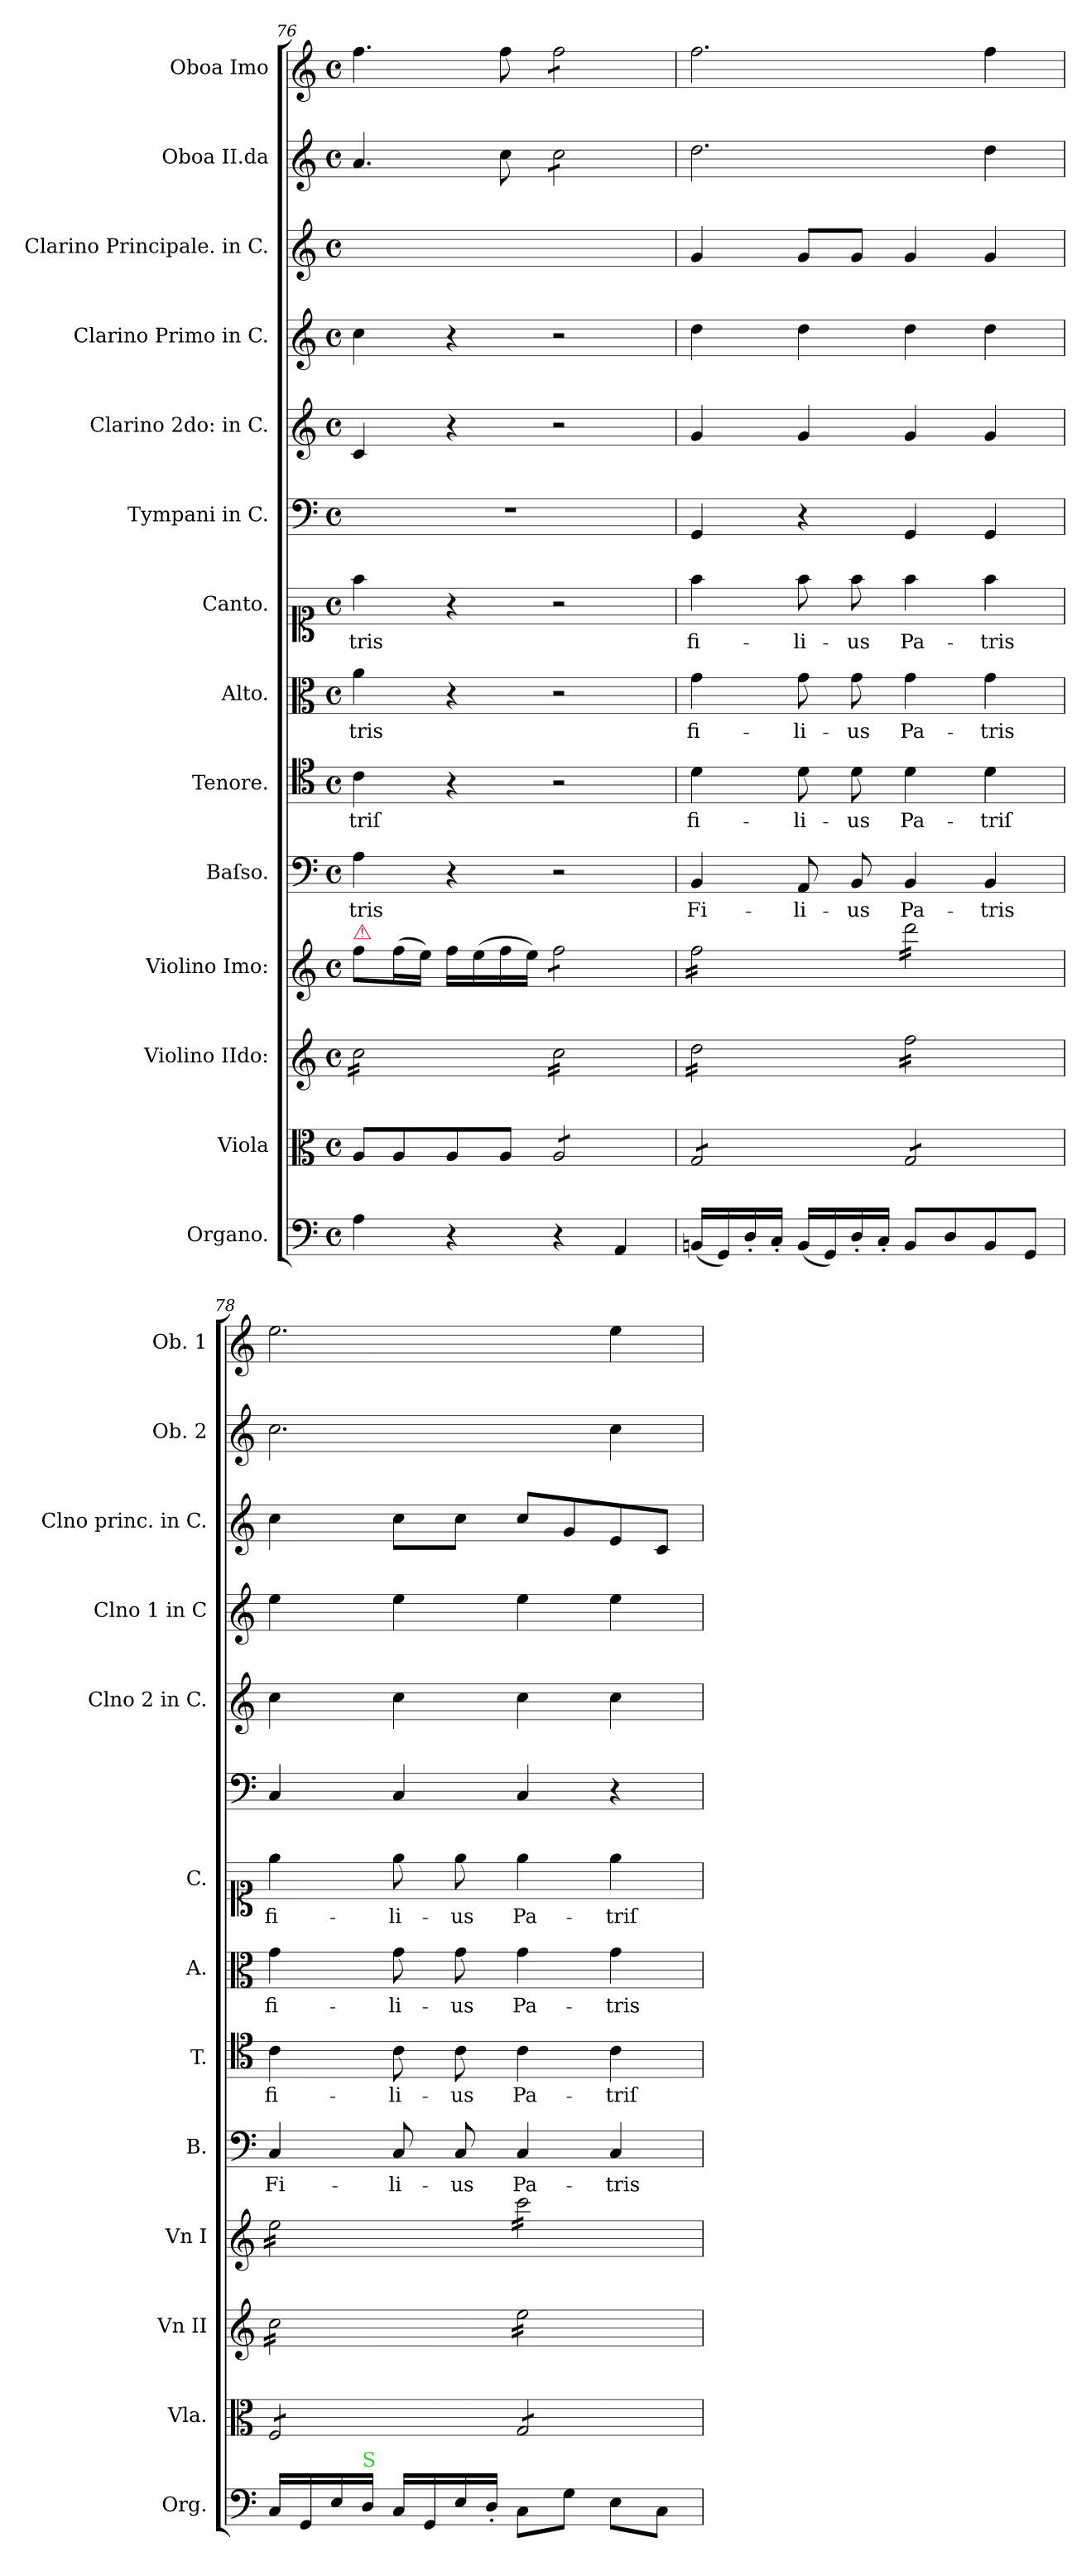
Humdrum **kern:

**kern	**kern	**kern	**kern	**kern	**text	**kern	**text	**kern	**text	**kern	**text	**kern	**kern	**kern	**kern	**kern	**kern
*part14	*part13	*part12	*part11	*part10	*part10	*part9	*part9	*part8	*part8	*part7	*part7	*part6	*part5	*part4	*part3	*part2	*part1
*staff14	*staff13	*staff12	*staff11	*staff10	*staff10	*staff9	*staff9	*staff8	*staff8	*staff7	*staff7	*staff6	*staff5	*staff4	*staff3	*staff2	*staff1
*I"Organo.	*I"Viola	*I"Violino IIdo:	*I"Violino Imo:	*I"Baſso.	*	*I"Tenore.	*	*I"Alto.	*	*I"Canto.	*	*I"Tympani in C.	*I"Clarino 2do: in C.	*I"Clarino Primo in C.	*I"Clarino Principale. in C.	*I"Oboa II.da	*I"Oboa Imo
*I'Org.	*I'Vla.	*I'Vn II	*I'Vn I	*I'B.	*	*I'T.	*	*I'A.	*	*I'C.	*	*	*I'Clno 2 in C.	*I'Clno 1 in C	*I'Clno princ. in C.	*I'Ob. 2	*I'Ob. 1
*clefF4	*clefC3	*clefG2	*clefG2	*clefF4	*	*clefC4	*	*clefC3	*	*clefC1	*	*clefF4	*clefG2	*clefG2	*clefG2	*clefG2	*clefG2
*k[]	*k[]	*k[]	*k[]	*k[]	*	*k[]	*	*k[]	*	*k[]	*	*k[]	*k[]	*k[]	*k[]	*k[]	*k[]
*M4/4	*M4/4	*M4/4	*M4/4	*M4/4	*	*M4/4	*	*M4/4	*	*M4/4	*	*M4/4	*M4/4	*M4/4	*M4/4	*M4/4	*M4/4
*met(c)	*met(c)	*met(c)	*met(c)	*met(c)	*	*met(c)	*	*met(c)	*	*met(c)	*	*met(c)	*met(c)	*met(c)	*met(c)	*met(c)	*met(c)
=76	=76	=76	=76	=76	=76	=76	=76	=76	=76	=76	=76	=76	=76	=76	=76	=76	=76
!	!	!	!LO:TX:a:color=crimson:t=⚠	!	!	!	!	!	!	!	!	!	!	!	!	!	!
*	*	*tremolo	*	*	*	*	*	*	*	*	*	*	*	*	*	*	*
4A\	8A/L	16cc\LL	8ff\L	4A\	-tris	4c\	-triſ	4a\	-tris	4ff\	-tris	1r	4c/	4cc\	1ryy	4.a/	4.ff\
.	.	16cc\	.	.	.	.	.	.	.	.	.	.	.	.	.	.	.
.	8A/	16cc\	(>16ff\L	.	.	.	.	.	.	.	.	.	.	.	.	.	.
.	.	16cc\	16ee\JJ)	.	.	.	.	.	.	.	.	.	.	.	.	.	.
4r	8A/	16cc\	16ff\LL	4r	.	4r	.	4r	.	4r	.	.	4r	4r	.	.	.
.	.	16cc\	(>16ee\	.	.	.	.	.	.	.	.	.	.	.	.	.	.
.	8A/J	16cc\	16ff\	.	.	.	.	.	.	.	.	.	.	.	.	8cc\	8ff\
.	.	16cc\JJ	16ee\JJ)	.	.	.	.	.	.	.	.	.	.	.	.	.	.
*	*tremolo	*	*	*	*	*	*	*	*	*	*	*	*	*	*	*	*
*	*	*	*tremolo	*	*	*	*	*	*	*	*	*	*	*	*	*	*
*	*	*	*	*	*	*	*	*	*	*	*	*	*	*	*	*tremolo	*
*	*	*	*	*	*	*	*	*	*	*	*	*	*	*	*	*	*tremolo
4r	8A/L	16cc\LL	8ff\L	2r	.	2r	.	2r	.	2r	.	.	2r	2r	.	8cc\L	8ff\L
.	.	16cc\	.	.	.	.	.	.	.	.	.	.	.	.	.	.	.
.	8A/	16cc\	8ff\	.	.	.	.	.	.	.	.	.	.	.	.	8cc\	8ff\
.	.	16cc\	.	.	.	.	.	.	.	.	.	.	.	.	.	.	.
4AA/	8A/	16cc\	8ff\	.	.	.	.	.	.	.	.	.	.	.	.	8cc\	8ff\
.	.	16cc\	.	.	.	.	.	.	.	.	.	.	.	.	.	.	.
.	8A/J	16cc\	8ff\J	.	.	.	.	.	.	.	.	.	.	.	.	8cc\J	8ff\J
*	*	*	*	*	*	*	*	*	*	*	*	*	*	*	*	*	*Xtremolo
*	*	*	*	*	*	*	*	*	*	*	*	*	*	*	*	*Xtremolo	*
.	.	16cc\JJ	.	.	.	.	.	.	.	.	.	.	.	.	.	.	.
=77	=77	=77	=77	=77	=77	=77	=77	=77	=77	=77	=77	=77	=77	=77	=77	=77	=77
(<16BBn/LL	8G/L	16dd\LL	16ff\LL	4BB/	Fi-	4d\	fi-	4g\	fi-	4ff\	fi-	4GG/	4g/	4dd\	4g/	2.dd\	2.ff\
16GG/)	.	16dd\	16ff\	.	.	.	.	.	.	.	.	.	.	.	.	.	.
16D'</	8G/	16dd\	16ff\	.	.	.	.	.	.	.	.	.	.	.	.	.	.
16C'</JJ	.	16dd\	16ff\	.	.	.	.	.	.	.	.	.	.	.	.	.	.
(<16BB/LL	8G/	16dd\	16ff\	8AA/	-li-	8d\	-li-	8g\	-li-	8ff\	-li-	4r	4g/	4dd\	8g/L	.	.
16GG/)	.	16dd\	16ff\	.	.	.	.	.	.	.	.	.	.	.	.	.	.
16D'</	8G/J	16dd\	16ff\	8BB/	-us	8d\	-us	8g\	-us	8ff\	-us	.	.	.	8g/J	.	.
16C'</JJ	.	16dd\JJ	16ff\JJ	.	.	.	.	.	.	.	.	.	.	.	.	.	.
8BB/L	8G/L	16ff\LL	16ddd\LL	4BB/	Pa-	4d\	Pa-	4g\	Pa-	4ff\	Pa-	4GG/	4g/	4dd\	4g/	.	.
.	.	16ff\	16ddd\	.	.	.	.	.	.	.	.	.	.	.	.	.	.
8D/	8G/	16ff\	16ddd\	.	.	.	.	.	.	.	.	.	.	.	.	.	.
.	.	16ff\	16ddd\	.	.	.	.	.	.	.	.	.	.	.	.	.	.
8BB/	8G/	16ff\	16ddd\	4BB/	-tris	4d\	-triſ	4g\	-tris	4ff\	-tris	4GG/	4g/	4dd\	4g/	4dd\	4ff\
.	.	16ff\	16ddd\	.	.	.	.	.	.	.	.	.	.	.	.	.	.
8GG/J	8G/J	16ff\	16ddd\	.	.	.	.	.	.	.	.	.	.	.	.	.	.
.	.	16ff\JJ	16ddd\JJ	.	.	.	.	.	.	.	.	.	.	.	.	.	.
=78	=78	=78	=78	=78	=78	=78	=78	=78	=78	=78	=78	=78	=78	=78	=78	=78	=78
!	!	!	!	!	!LO:LY:i	!	!	!	!LO:LY:i	!	!	!	!	!	!	!	!
16C/LL	8F/L	16cc\LL	16ee\LL	4C/	Fi-	4c\	fi-	4g\	fi-	4ee\	fi-	4C/	4cc\	4ee\	4cc\	2.cc\	2.ee\
16GG/	.	16cc\	16ee\	.	.	.	.	.	.	.	.	.	.	.	.	.	.
16E/	8F/	16cc\	16ee\	.	.	.	.	.	.	.	.	.	.	.	.	.	.
!LO:TX:a:color=limegreen:t=S	!	!	!	!	!	!	!	!	!	!	!	!	!	!	!	!	!
16D/JJ	.	16cc\	16ee\	.	.	.	.	.	.	.	.	.	.	.	.	.	.
!	!	!	!	!	!LO:LY:i	!	!	!	!LO:LY:i	!	!	!	!	!	!	!	!
16C/LL	8F/	16cc\	16ee\	8C/	-li-	8c\	-li-	8g\	-li-	8ee\	-li-	4C/	4cc\	4ee\	8cc\L	.	.
16GG/	.	16cc\	16ee\	.	.	.	.	.	.	.	.	.	.	.	.	.	.
!	!	!	!	!	!LO:LY:i	!	!	!	!LO:LY:i	!	!	!	!	!	!	!	!
16E/	8F/J	16cc\	16ee\	8C/	-us	8c\	-us	8g\	-us	8ee\	-us	.	.	.	8cc\J	.	.
16D'</JJ	.	16cc\JJ	16ee\JJ	.	.	.	.	.	.	.	.	.	.	.	.	.	.
!	!	!	!	!	!LO:LY:i	!	!	!	!LO:LY:i	!	!	!	!	!	!	!	!
8C\L	8G/L	16ee\LL	16ccc\LL	4C/	Pa-	4c\	Pa-	4g\	Pa-	4ee\	Pa-	4C/	4cc\	4ee\	8cc/L	.	.
.	.	16ee\	16ccc\	.	.	.	.	.	.	.	.	.	.	.	.	.	.
8G\J	8G/	16ee\	16ccc\	.	.	.	.	.	.	.	.	.	.	.	8g/	.	.
.	.	16ee\	16ccc\	.	.	.	.	.	.	.	.	.	.	.	.	.	.
!	!	!	!	!	!LO:LY:i	!	!	!	!LO:LY:i	!	!	!	!	!	!	!	!
8E\L	8G/	16ee\	16ccc\	4C/	-tris	4c\	-triſ	4g\	-tris	4ee\	-triſ	4r	4cc\	4ee\	8e/	4cc\	4ee\
.	.	16ee\	16ccc\	.	.	.	.	.	.	.	.	.	.	.	.	.	.
8C\J	8G/J	16ee\	16ccc\	.	.	.	.	.	.	.	.	.	.	.	8c/J	.	.
*	*Xtremolo	*	*	*	*	*	*	*	*	*	*	*	*	*	*	*	*
.	.	16ee\JJ	16ccc\JJ	.	.	.	.	.	.	.	.	.	.	.	.	.	.
*	*	*	*Xtremolo	*	*	*	*	*	*	*	*	*	*	*	*	*	*
*	*	*Xtremolo	*	*	*	*	*	*	*	*	*	*	*	*	*	*	*
=	=	=	=	=	=	=	=	=	=	=	=	=	=	=	=	=	=
*-	*-	*-	*-	*-	*-	*-	*-	*-	*-	*-	*-	*-	*-	*-	*-	*-	*-
